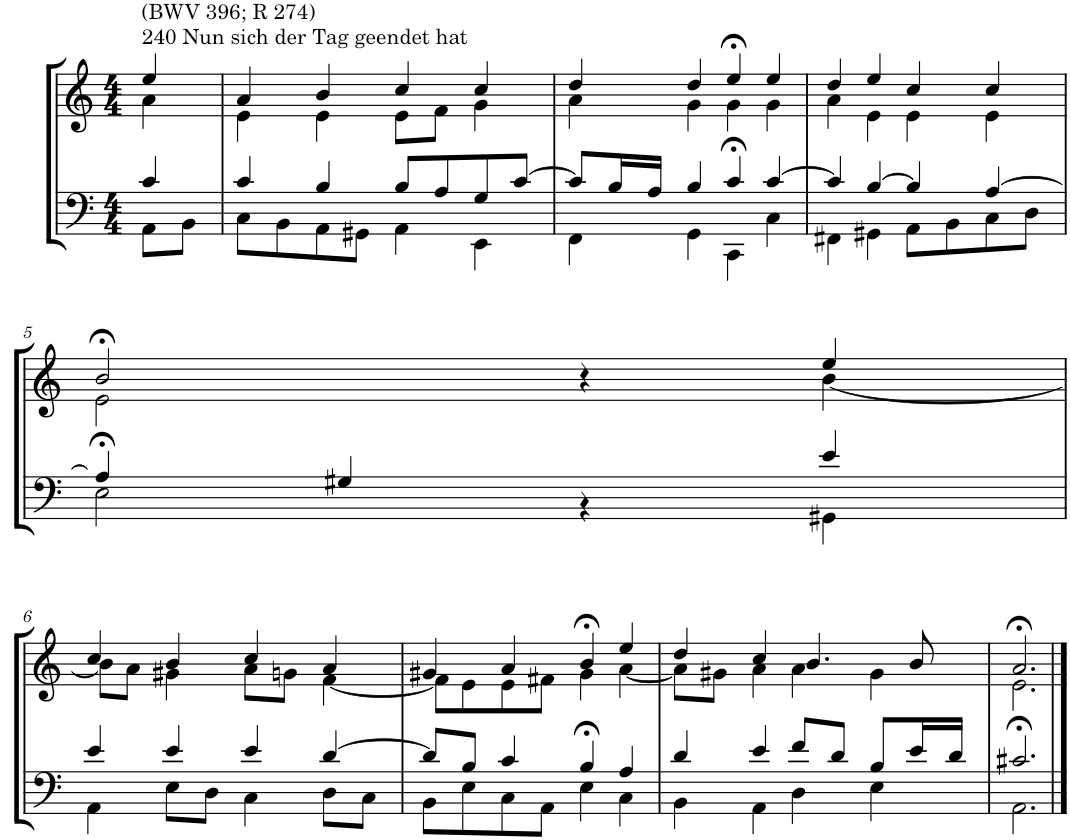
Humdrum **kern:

**kern	**kern
*part2	*part1
*staff2	*staff1
*I"Tenor/Baß	*I"Sopran/Alt
*clefF4	*clefG2
*k[]	*k[]
*M4/4	*M4/4
=1	=1
*^	*^
!	!	!LO:TX:a:t=240 Nun sich der Tag geendet hat	!
!	!	!LO:TX:a:t=(BWV 396; R 274)	!
4c/	8AA\L	4ee/	4a\
.	8BB\J	.	.
=2	=2	=2	=2
4c/	8C\L	4a/	4e\
.	8BB\	.	.
4B/	8AA\	4b/	4e\
.	8GG#X\J	.	.
8B/L	4AA\	4cc/	8e\L
8A/	.	.	8f\J
8G/	4EE\	4cc/	4g\
[8c/J	.	.	.
=3	=3	=3	=3
8c/L]	4FF\	4dd/	4a\
16B/L	.	.	.
16A/JJ	.	.	.
4B/	4GG\	4dd/	4g\
4c/	4CC>\	4ee>/	4g\
[4c/	4C\	4ee/	4g\
=4	=4	=4	=4
4c/]	4FF#X\	4dd/	4a\
[4B/	4GG#X\	4ee/	4e\
4B/]	8AA\L	4cc/	4e\
.	8BB\	.	.
[4A/	8C\	4cc/	4e\
.	8D\J	.	.
!!LO:LB:g=z	!!
=5	=5	=5	=5
4A/]	2E>\	2b>/	2e\
4G#X/	.	.	.
4ryy	4r	4r	4ryy
4e/	4GG#X\	4ee/	[4b\
!!LO:LB:g=z	!!
=6	=6	=6	=6
4e/	4AA\	4cc/	8b\L]
.	.	.	8a\J
4e/	8E\L	4b/	4g#X\
.	8D\J	.	.
4e/	4C\	4cc/	8a\L
.	.	.	8gn\J
[4d/	8D\L	4a/	[4f\
.	8C\J	.	.
=7	=7	=7	=7
8d/L]	8BB\L	4g#X/	8f\L]
8B/J	8E\	.	8e\
4c/	8C\	4a/	8e\
.	8AA\J	.	8f#X\J
4B/	4E>\	4b>/	4g#\
4A/	4C\	4ee/	[4a\
=8	=8	=8	=8
4d/	4BB\	4dd/	8a\L]
.	.	.	8g#X\J
4e/	4AA\	4cc/	4a\
8f/L	4D\	4.b/	4a\
8d/J	.	.	.
8B/L	4E\	.	4g#\
16e/L	.	8b/	.
16d/JJ	.	.	.
=9	=9	=9	=9
2.c#X/	2.AA>\	2.a>/	2.e\
*v	*v	*	*
*	*v	*v
==	==
*-	*-
